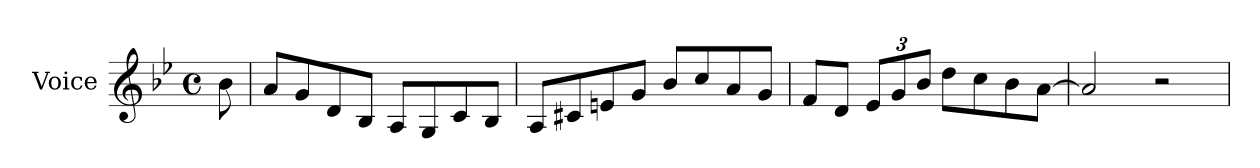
**kern
*part1
*staff1
*I"Voice
*I'Voice
*clefG2
*k[b-e-]
*M4/4
*met(c)
=
8b-\
=1
8a/L
8g/
8d/
8B-/J
8A/L
8G/
8c/
8B-/J
=2
8A/L
8c#X/
8en/
8g/J
8b-/L
8cc/
8a/
8g/J
=3
8f/L
8d/J
12e-/L
12g/
12b-/J
8dd\L
8cc\
8b-\
[<8a\J
=4
2a/]
2rcc
=
*-
